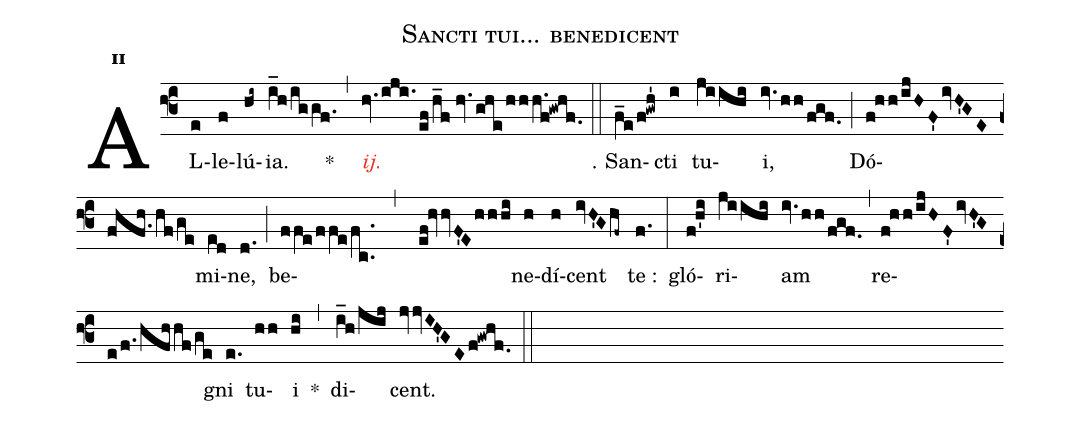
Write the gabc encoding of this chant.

name:Sancti tui... benedicent;
mode:2;
office-part:Alleluia;
%%
(f3) AL(e)le(f)lú(hi~)ia.(i_h!/iggf.) *(,) <i><c>ij.</c></i>(hv.!/iji./ef/h_f//hv.ghe/hhh.f!gwhf.) (::)

℣. San(f_e!/f!gwh')cti(i) tu(jiihi)i,(iv.hh!/fgf.) (;)
Dó(f!hh/ijHF'/ivH'GE/f.hfhhf!/ge)mi(ed)ne,(d.) (;)
be(ffe/ffe!/fc.. , ef!hvvF'E!/hhhi)ne(h)dí(h)cent(ivH'G!/hf~) te :(f.) (:)

gló(f!h'i)ri(jiihi)am(iv.hh!/fgf.) (,)
re(f!hh/ijHF'/ivH'Ge/f./hfhhf!/ge)gni(e.) tu(hh)i(hi) *(,)
di(i_h!/jij)cent.(jvvIH'GE!/f!gwhf.) (::)
